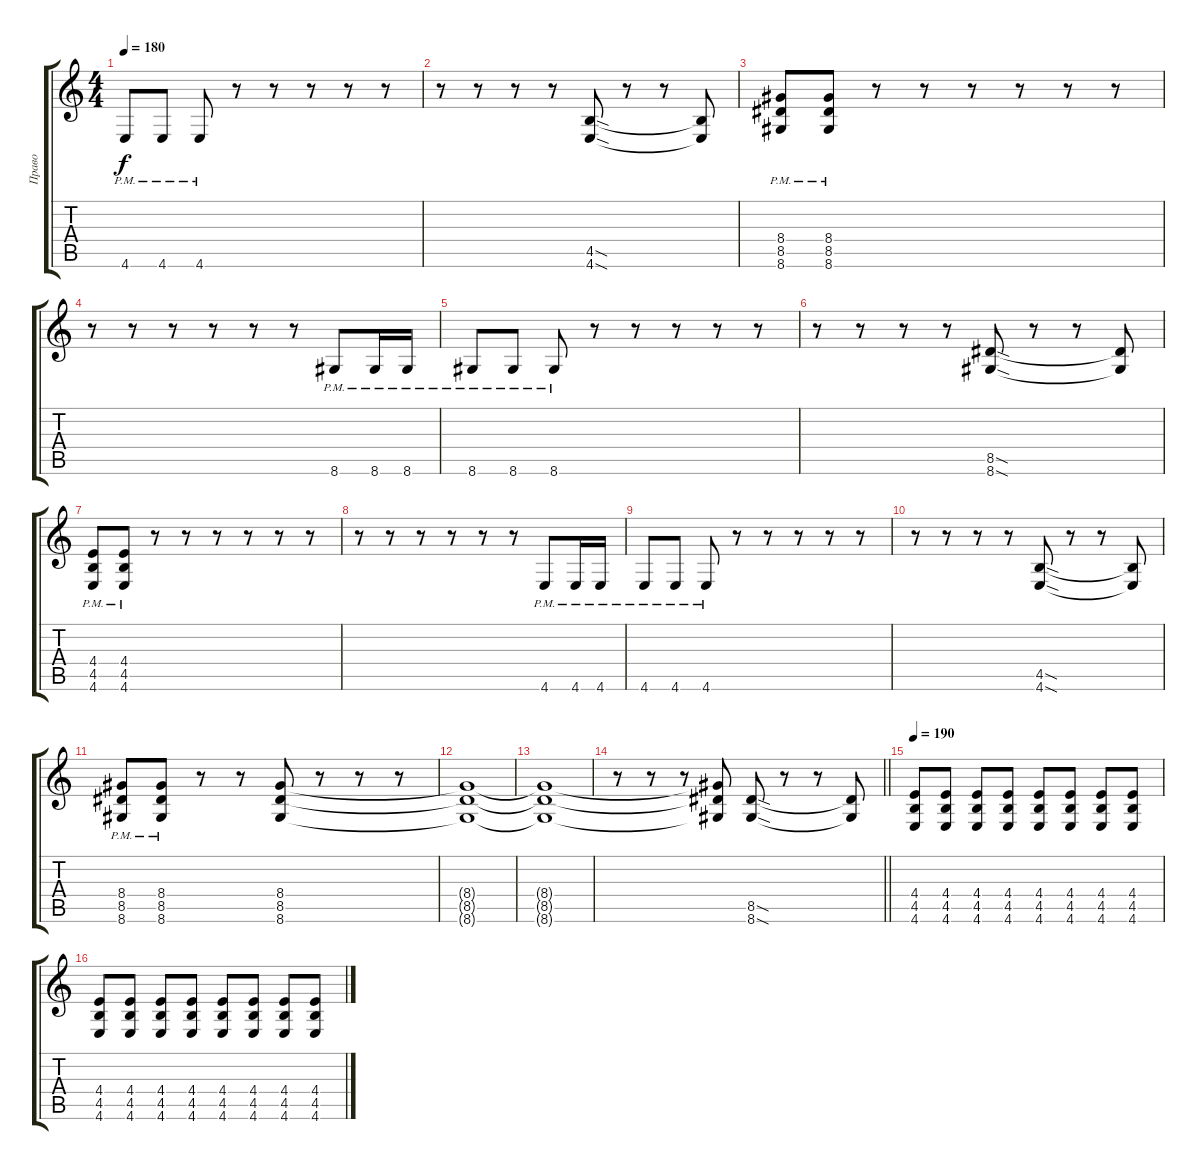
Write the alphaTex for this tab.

\track ("Право" "Право") {instrument distortionguitar}
\staff {score tabs}
\tuning (D4 A3 F3 C3 G2 C2) {hide}
\ts (4 4)
\tempo 180
\clef g2
\ks c
4.6{pm}.8{dy f} 4.6{pm}.8 4.6{pm}.8 r.8 r.8 r.8 r.8 r.8 |
r.8 r.8 r.8 r.8 (4.5{sod} 4.6{sod}).8 r.8 r.8 (4.5{t} 4.6{t}).8 |
(8.4{pm} 8.5{pm} 8.6{pm}).8 (8.4{pm} 8.5{pm} 8.6{pm}).8 r.8 r.8 r.8 r.8 r.8 r.8 |
r.8 r.8 r.8 r.8 r.8 r.8 8.6{pm}.8 8.6{pm}.16 8.6{pm}.16 |
8.6{pm}.8 8.6{pm}.8 8.6{pm}.8 r.8 r.8 r.8 r.8 r.8 |
r.8 r.8 r.8 r.8 (8.5{sod} 8.6{sod}).8 r.8 r.8 (8.5{t} 8.6{t}).8 |
(4.4{pm} 4.5{pm} 4.6{pm}).8 (4.4{pm} 4.5{pm} 4.6{pm}).8 r.8 r.8 r.8 r.8 r.8 r.8 |
r.8 r.8 r.8 r.8 r.8 r.8 4.6{pm}.8 4.6{pm}.16 4.6{pm}.16 |
4.6{pm}.8 4.6{pm}.8 4.6{pm}.8 r.8 r.8 r.8 r.8 r.8 |
r.8 r.8 r.8 r.8 (4.5{sod} 4.6{sod}).8 r.8 r.8 (4.5{t} 4.6{t}).8 |
(8.4{pm} 8.5{pm} 8.6{pm}).8 (8.4{pm} 8.5{pm} 8.6{pm}).8 r.8 r.8 (8.4 8.5 8.6).8 r.8 r.8 r.8 |
(8.4{t} 8.5{t} 8.6{t}).1 |
(8.4{t} 8.5{t} 8.6{t}).1 |
\barLineRight lightlight
r.8 r.8 r.8 (8.4{t} 8.5{t} 8.6{t}).8 (8.5{sod} 8.6{sod}).8 r.8 r.8 (8.5{t} 8.6{t}).8 |
\section ("" "")
\tempo 190
(4.4 4.5 4.6).8 (4.4 4.5 4.6).8 (4.4 4.5 4.6).8 (4.4 4.5 4.6).8 (4.4 4.5 4.6).8 (4.4 4.5 4.6).8 (4.4 4.5 4.6).8 (4.4 4.5 4.6).8 |
(4.4 4.5 4.6).8 (4.4 4.5 4.6).8 (4.4 4.5 4.6).8 (4.4 4.5 4.6).8 (4.4 4.5 4.6).8 (4.4 4.5 4.6).8 (4.4 4.5 4.6).8 (4.4 4.5 4.6).8
